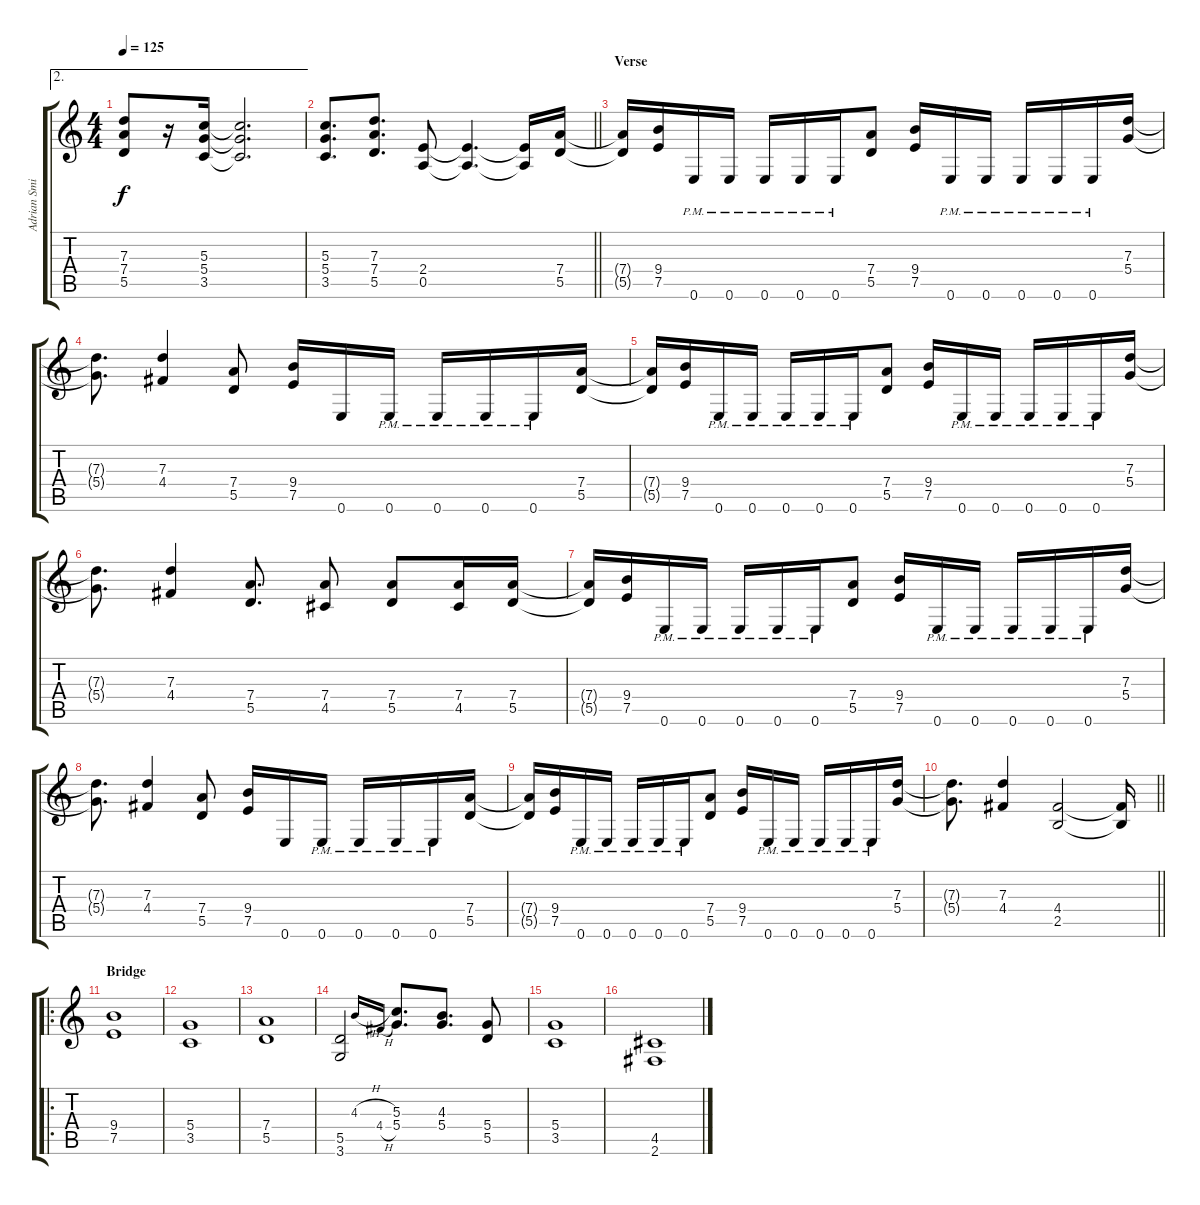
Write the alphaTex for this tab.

\track ("Adrian Smith" "Adrian Smi") {instrument distortionguitar}
\staff {score tabs}
\tuning (E4 B3 G3 D3 A2 E2) {hide}
\ae 2
\ts (4 4)
\tempo 125
\clef g2
\ks c
(7.3 7.4 5.5).8{dy f} r.16 (5.3 5.4 3.5).16 (5.3{t} 5.4{t} 3.5{t}).2{d} |
\barLineRight lightlight
(5.3 5.4 3.5).8{d} (7.3 7.4 5.5).8{d} (2.4 0.5).8 (2.4{t} 0.5{t}).4{d} (2.4{t} 0.5{t}).16 (7.4 5.5).16 |
\section ("" "Verse")
(7.4{t} 5.5{t}).16 (9.4 7.5).16 0.6{pm}.16 0.6{pm}.16 0.6{pm}.16 0.6{pm}.16 0.6{pm}.16 (7.4 5.5).8 (9.4 7.5).16 0.6{pm}.16 0.6{pm}.16 0.6{pm}.16 0.6{pm}.16 0.6{pm}.16 (7.3 5.4).16 |
(7.3{t} 5.4{t}).8{d} (7.3 4.4).4 (7.4 5.5).8 (9.4 7.5).16 0.6.16 0.6{pm}.16 0.6{pm}.16 0.6{pm}.16 0.6{pm}.16 (7.4 5.5).16 |
(7.4{t} 5.5{t}).16 (9.4 7.5).16 0.6{pm}.16 0.6{pm}.16 0.6{pm}.16 0.6{pm}.16 0.6{pm}.16 (7.4 5.5).8 (9.4 7.5).16 0.6{pm}.16 0.6{pm}.16 0.6{pm}.16 0.6{pm}.16 0.6{pm}.16 (7.3 5.4).16 |
(7.3{t} 5.4{t}).8{d} (7.3 4.4).4 (7.4 5.5).8{d} (7.4 4.5).8 (7.4 5.5).8 (7.4 4.5).16 (7.4 5.5).16 |
(7.4{t} 5.5{t}).16 (9.4 7.5).16 0.6{pm}.16 0.6{pm}.16 0.6{pm}.16 0.6{pm}.16 0.6{pm}.16 (7.4 5.5).8 (9.4 7.5).16 0.6{pm}.16 0.6{pm}.16 0.6{pm}.16 0.6{pm}.16 0.6{pm}.16 (7.3 5.4).16 |
(7.3{t} 5.4{t}).8{d} (7.3 4.4).4 (7.4 5.5).8 (9.4 7.5).16 0.6.16 0.6{pm}.16 0.6{pm}.16 0.6{pm}.16 0.6{pm}.16 (7.4 5.5).16 |
(7.4{t} 5.5{t}).16 (9.4 7.5).16 0.6{pm}.16 0.6{pm}.16 0.6{pm}.16 0.6{pm}.16 0.6{pm}.16 (7.4 5.5).8 (9.4 7.5).16 0.6{pm}.16 0.6{pm}.16 0.6{pm}.16 0.6{pm}.16 0.6{pm}.16 (7.3 5.4).16 |
\barLineRight lightlight
(7.3{t} 5.4{t}).8{d} (7.3 4.4).4 (4.4 2.5).2 (4.4{t} 2.5{t}).16 |
\ro
\section ("" "Bridge")
(9.4 7.5).1 |
(5.4 3.5).1 |
(7.4 5.5).1 |
(5.5 3.6).2 4.3{h}.16{gr onbeat} 4.4{h}.16{gr onbeat} (5.3 5.4).8{d} (4.3 5.4).8{d} (5.4 5.5).8 |
(5.4 3.5).1 |
(4.5 2.6).1
